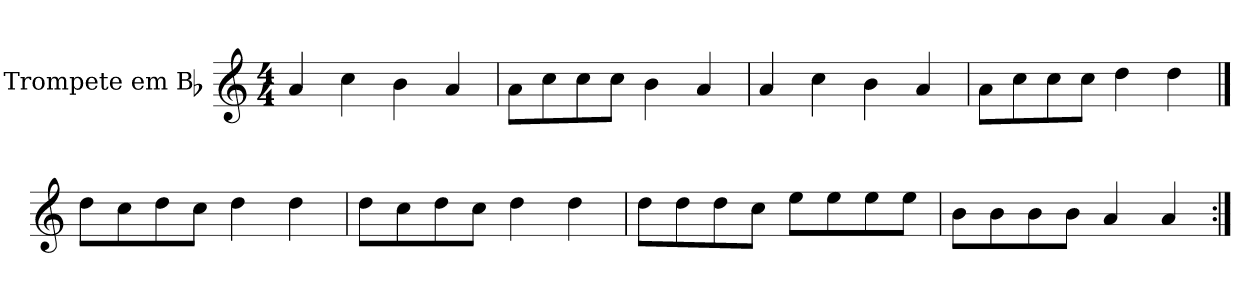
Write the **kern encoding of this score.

**kern
*part1
*staff1
*I"Trompete em Bb
*I'Tpt. em Bb
*clefG2
*ITrd1c2
*k[b-e-]
*M4/4
=1
4g/
4b-\
4a\
4g/
=2
8g\L
8b-\
8b-\
8b-\J
4a\
4g/
=3
4g/
4b-\
4a\
4g/
=4
8g\L
8b-\
8b-\
8b-\J
4cc\
4cc\
==5
8cc\L
8b-\
8cc\
8b-\J
4cc\
4cc\
!!LO:LB:g=z
=6
8cc\L
8b-\
8cc\
8b-\J
4cc\
4cc\
=7
8cc\L
8cc\
8cc\
8b-\J
8dd\L
8dd\
8dd\
8dd\J
=8
8a\L
8a\
8a\
8a\J
4g/
4g/
=:|!
*-
